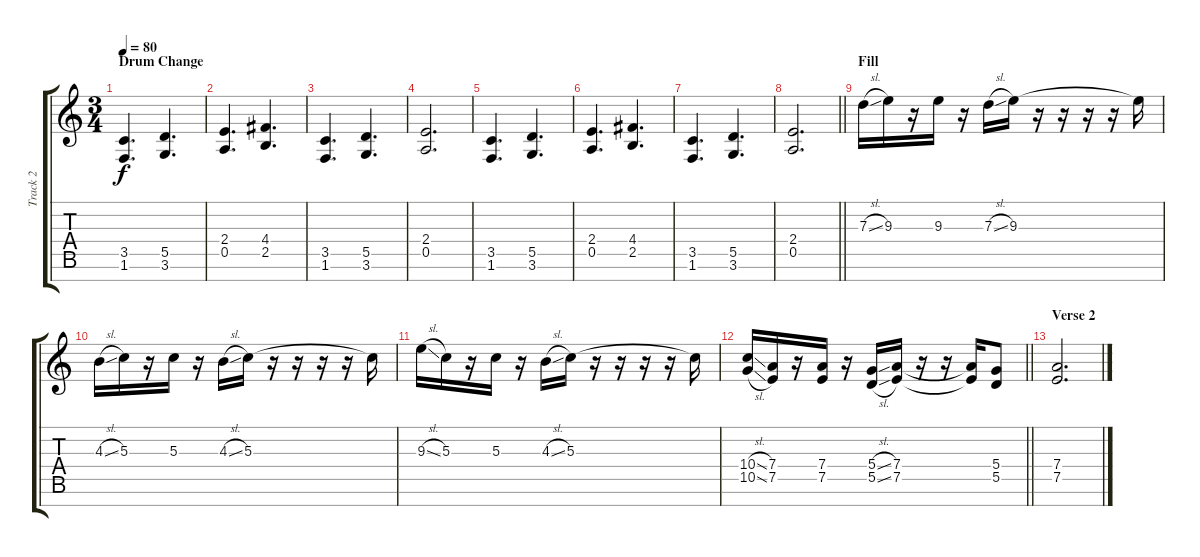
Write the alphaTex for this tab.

\track ("Track 2" "Track 2") {instrument distortionguitar}
\staff {score tabs}
\tuning (E4 B3 G3 D3 A2 E2 B1) {hide}
\ts (3 4)
\section ("" "Drum Change")
\tempo 80
\clef g2
\ks c
(3.5 1.6).4{d dy f volume 13} (5.5 3.6).4{d} |
(2.4 0.5).4{d} (4.4 2.5).4{d} |
(3.5 1.6).4{d} (5.5 3.6).4{d} |
(2.4 0.5).2{d} |
(3.5 1.6).4{d} (5.5 3.6).4{d} |
(2.4 0.5).4{d} (4.4 2.5).4{d} |
(3.5 1.6).4{d} (5.5 3.6).4{d} |
\barLineRight lightlight
(2.4 0.5).2{d} |
\section ("" "Fill")
7.3{sl}.16{instrument acousticguitarsteel} 9.3.16 r.16 9.3.16 r.16 7.3{sl}.16 9.3.16 r.16 r.16 r.16 r.16 9.3{t}.16 |
4.3{sl}.16{instrument acousticguitarsteel} 5.3.16 r.16 5.3.16 r.16 4.3{sl}.16 5.3.16 r.16 r.16 r.16 r.16 5.3{t}.16 |
9.3{sl}.16{instrument acousticguitarsteel} 5.3.16 r.16 5.3.16 r.16 4.3{sl}.16 5.3.16 r.16 r.16 r.16 r.16 5.3{t}.16 |
\barLineRight lightlight
(10.4{sl} 10.5{sl}).16{instrument acousticguitarsteel} (7.4 7.5).16 r.16 (7.4 7.5).16 r.16 (5.4{sl} 5.5{sl}).16 (7.4 7.5).16 r.16 r.16 (7.4{t} 7.5{t}).16 (5.4 5.5).8 |
\section ("" "Verse 2")
(7.4 7.5).2{d}
